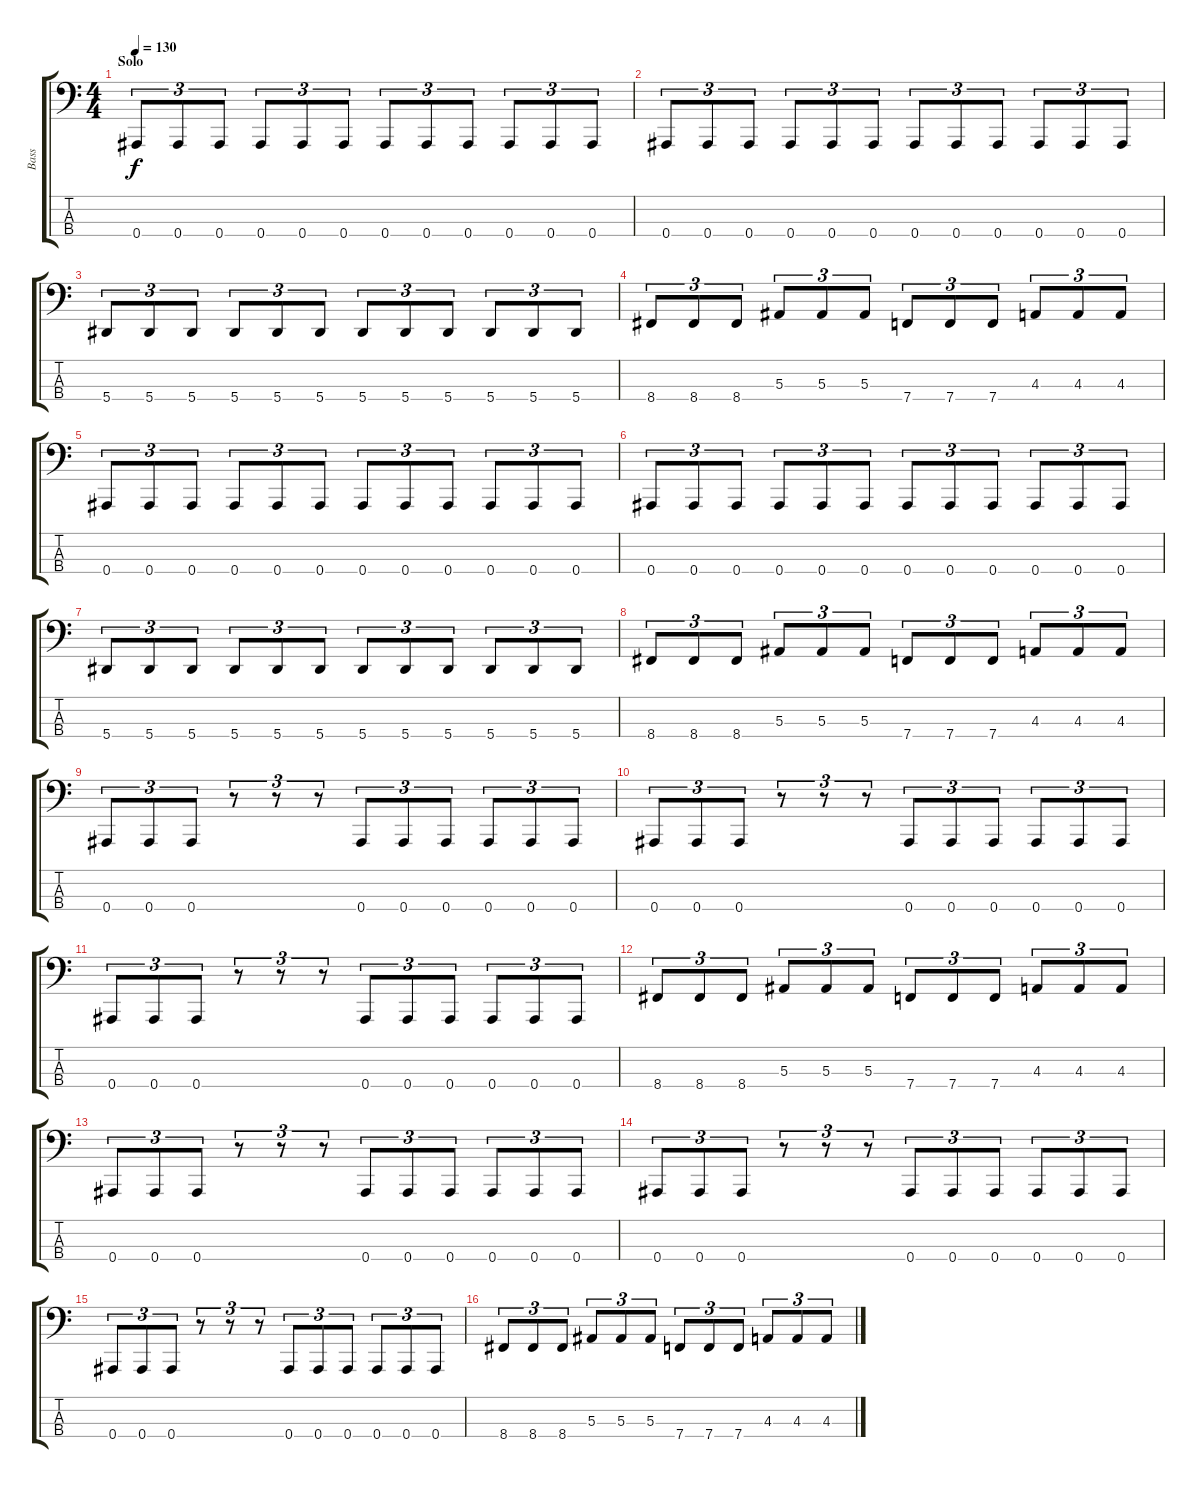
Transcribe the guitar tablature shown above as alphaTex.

\track ("Bass" "Bass") {instrument slapbass2}
\staff {score tabs}
\tuning (Eb2 Bb1 F1 Bb0) {hide}
\ts (4 4)
\section ("" "Solo")
\tempo 130
\clef f4
\ks c
0.4.8{tu (3 2) dy f} 0.4.8{tu (3 2)} 0.4.8{tu (3 2)} 0.4.8{tu (3 2)} 0.4.8{tu (3 2)} 0.4.8{tu (3 2)} 0.4.8{tu (3 2)} 0.4.8{tu (3 2)} 0.4.8{tu (3 2)} 0.4.8{tu (3 2)} 0.4.8{tu (3 2)} 0.4.8{tu (3 2)} |
0.4.8{tu (3 2)} 0.4.8{tu (3 2)} 0.4.8{tu (3 2)} 0.4.8{tu (3 2)} 0.4.8{tu (3 2)} 0.4.8{tu (3 2)} 0.4.8{tu (3 2)} 0.4.8{tu (3 2)} 0.4.8{tu (3 2)} 0.4.8{tu (3 2)} 0.4.8{tu (3 2)} 0.4.8{tu (3 2)} |
5.4.8{tu (3 2)} 5.4.8{tu (3 2)} 5.4.8{tu (3 2)} 5.4.8{tu (3 2)} 5.4.8{tu (3 2)} 5.4.8{tu (3 2)} 5.4.8{tu (3 2)} 5.4.8{tu (3 2)} 5.4.8{tu (3 2)} 5.4.8{tu (3 2)} 5.4.8{tu (3 2)} 5.4.8{tu (3 2)} |
8.4.8{tu (3 2)} 8.4.8{tu (3 2)} 8.4.8{tu (3 2)} 5.3.8{tu (3 2)} 5.3.8{tu (3 2)} 5.3.8{tu (3 2)} 7.4.8{tu (3 2)} 7.4.8{tu (3 2)} 7.4.8{tu (3 2)} 4.3.8{tu (3 2)} 4.3.8{tu (3 2)} 4.3.8{tu (3 2)} |
0.4.8{tu (3 2)} 0.4.8{tu (3 2)} 0.4.8{tu (3 2)} 0.4.8{tu (3 2)} 0.4.8{tu (3 2)} 0.4.8{tu (3 2)} 0.4.8{tu (3 2)} 0.4.8{tu (3 2)} 0.4.8{tu (3 2)} 0.4.8{tu (3 2)} 0.4.8{tu (3 2)} 0.4.8{tu (3 2)} |
0.4.8{tu (3 2)} 0.4.8{tu (3 2)} 0.4.8{tu (3 2)} 0.4.8{tu (3 2)} 0.4.8{tu (3 2)} 0.4.8{tu (3 2)} 0.4.8{tu (3 2)} 0.4.8{tu (3 2)} 0.4.8{tu (3 2)} 0.4.8{tu (3 2)} 0.4.8{tu (3 2)} 0.4.8{tu (3 2)} |
5.4.8{tu (3 2)} 5.4.8{tu (3 2)} 5.4.8{tu (3 2)} 5.4.8{tu (3 2)} 5.4.8{tu (3 2)} 5.4.8{tu (3 2)} 5.4.8{tu (3 2)} 5.4.8{tu (3 2)} 5.4.8{tu (3 2)} 5.4.8{tu (3 2)} 5.4.8{tu (3 2)} 5.4.8{tu (3 2)} |
8.4.8{tu (3 2)} 8.4.8{tu (3 2)} 8.4.8{tu (3 2)} 5.3.8{tu (3 2)} 5.3.8{tu (3 2)} 5.3.8{tu (3 2)} 7.4.8{tu (3 2)} 7.4.8{tu (3 2)} 7.4.8{tu (3 2)} 4.3.8{tu (3 2)} 4.3.8{tu (3 2)} 4.3.8{tu (3 2)} |
0.4.8{tu (3 2)} 0.4.8{tu (3 2)} 0.4.8{tu (3 2)} r.8{tu (3 2)} r.8{tu (3 2)} r.8{tu (3 2)} 0.4.8{tu (3 2)} 0.4.8{tu (3 2)} 0.4.8{tu (3 2)} 0.4.8{tu (3 2)} 0.4.8{tu (3 2)} 0.4.8{tu (3 2)} |
0.4.8{tu (3 2)} 0.4.8{tu (3 2)} 0.4.8{tu (3 2)} r.8{tu (3 2)} r.8{tu (3 2)} r.8{tu (3 2)} 0.4.8{tu (3 2)} 0.4.8{tu (3 2)} 0.4.8{tu (3 2)} 0.4.8{tu (3 2)} 0.4.8{tu (3 2)} 0.4.8{tu (3 2)} |
0.4.8{tu (3 2)} 0.4.8{tu (3 2)} 0.4.8{tu (3 2)} r.8{tu (3 2)} r.8{tu (3 2)} r.8{tu (3 2)} 0.4.8{tu (3 2)} 0.4.8{tu (3 2)} 0.4.8{tu (3 2)} 0.4.8{tu (3 2)} 0.4.8{tu (3 2)} 0.4.8{tu (3 2)} |
8.4.8{tu (3 2)} 8.4.8{tu (3 2)} 8.4.8{tu (3 2)} 5.3.8{tu (3 2)} 5.3.8{tu (3 2)} 5.3.8{tu (3 2)} 7.4.8{tu (3 2)} 7.4.8{tu (3 2)} 7.4.8{tu (3 2)} 4.3.8{tu (3 2)} 4.3.8{tu (3 2)} 4.3.8{tu (3 2)} |
0.4.8{tu (3 2)} 0.4.8{tu (3 2)} 0.4.8{tu (3 2)} r.8{tu (3 2)} r.8{tu (3 2)} r.8{tu (3 2)} 0.4.8{tu (3 2)} 0.4.8{tu (3 2)} 0.4.8{tu (3 2)} 0.4.8{tu (3 2)} 0.4.8{tu (3 2)} 0.4.8{tu (3 2)} |
0.4.8{tu (3 2)} 0.4.8{tu (3 2)} 0.4.8{tu (3 2)} r.8{tu (3 2)} r.8{tu (3 2)} r.8{tu (3 2)} 0.4.8{tu (3 2)} 0.4.8{tu (3 2)} 0.4.8{tu (3 2)} 0.4.8{tu (3 2)} 0.4.8{tu (3 2)} 0.4.8{tu (3 2)} |
0.4.8{tu (3 2)} 0.4.8{tu (3 2)} 0.4.8{tu (3 2)} r.8{tu (3 2)} r.8{tu (3 2)} r.8{tu (3 2)} 0.4.8{tu (3 2)} 0.4.8{tu (3 2)} 0.4.8{tu (3 2)} 0.4.8{tu (3 2)} 0.4.8{tu (3 2)} 0.4.8{tu (3 2)} |
8.4.8{tu (3 2)} 8.4.8{tu (3 2)} 8.4.8{tu (3 2)} 5.3.8{tu (3 2)} 5.3.8{tu (3 2)} 5.3.8{tu (3 2)} 7.4.8{tu (3 2)} 7.4.8{tu (3 2)} 7.4.8{tu (3 2)} 4.3.8{tu (3 2)} 4.3.8{tu (3 2)} 4.3.8{tu (3 2)}
